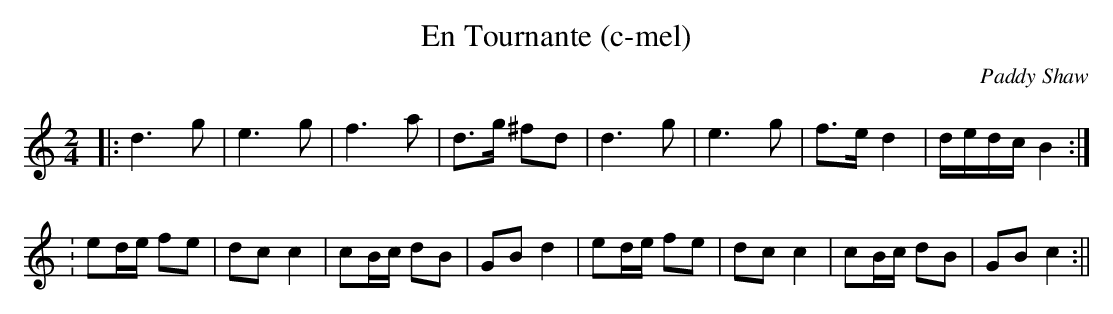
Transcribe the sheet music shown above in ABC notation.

X:1
T:En Tournante (c-mel)
M:2/4
L:1/8
C:Paddy Shaw
K:C
|:d3 g|e3 g|f3 a|d>g ^fd|d3 g|e3 g|f>e d2|d/2e/2d/2c/2 B2:|
:ed/2e/2 fe|dcc2|cB/2c/2 dB|GBd2|ed/2e/2 fe|dcc2|cB/2c/2 dB|GBc2:||
